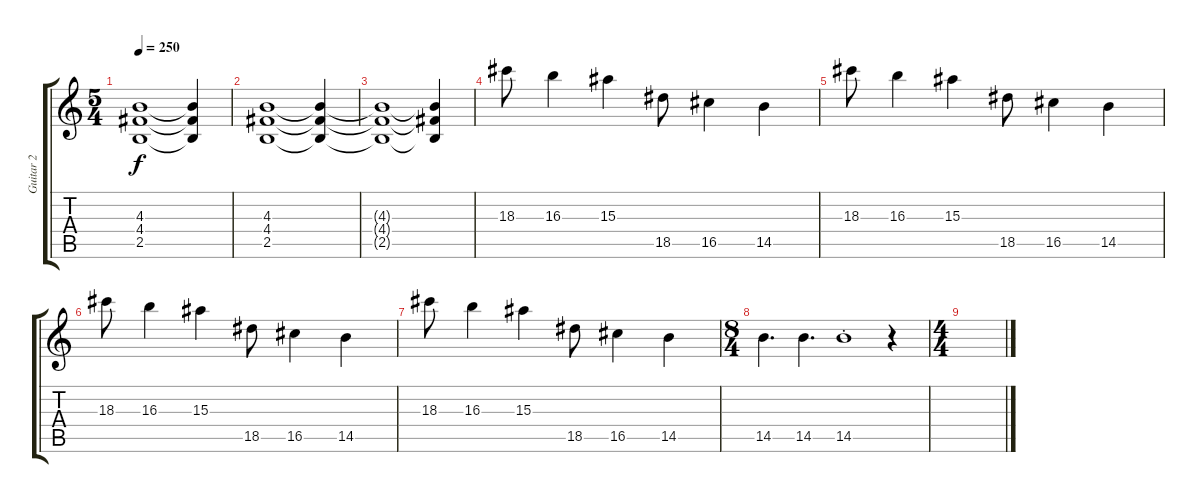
\track ("Guitar 2" "Guitar 2") {instrument overdrivenguitar}
\staff {score tabs}
\tuning (E4 B3 G3 D3 A2 E2) {hide}
\ts (5 4)
\tempo 250
\clef g2
\ks c
(4.3{t} 4.4{t} 2.5{t}).1{dy f} (4.3{t} 4.4{t} 2.5{t}).4 |
(4.3 4.4 2.5).1 (4.3{t} 4.4{t} 2.5{t}).4 |
(4.3{t} 4.4{t} 2.5{t}).1 (4.3{t} 4.4{t} 2.5{t}).4 |
18.3.8 16.3.4 15.3.4 18.5.8 16.5.4 14.5.4 |
18.3.8 16.3.4 15.3.4 18.5.8 16.5.4 14.5.4 |
18.3.8 16.3.4 15.3.4 18.5.8 16.5.4 14.5.4 |
18.3.8 16.3.4 15.3.4 18.5.8 16.5.4 14.5.4 |
\ts (8 4)
14.5.4{d} 14.5.4{d} 14.5{st}.1 r.4 |
\ts (4 4)
